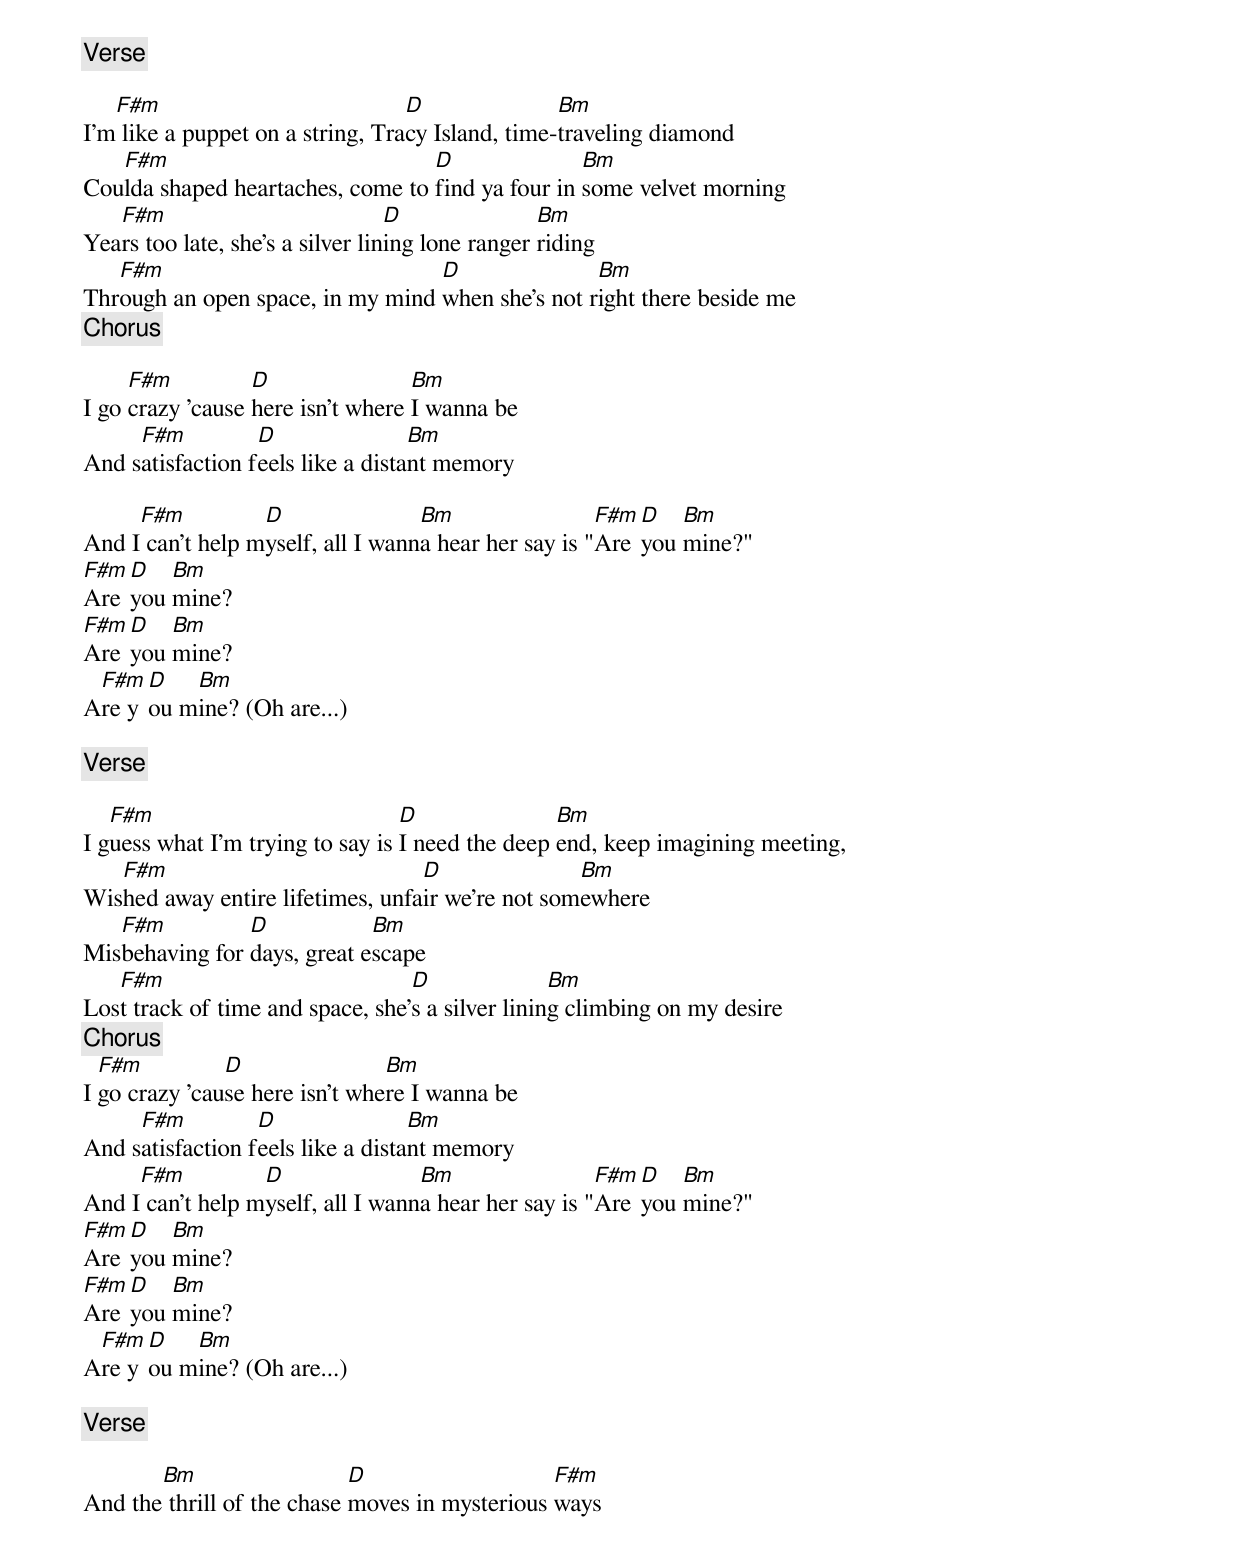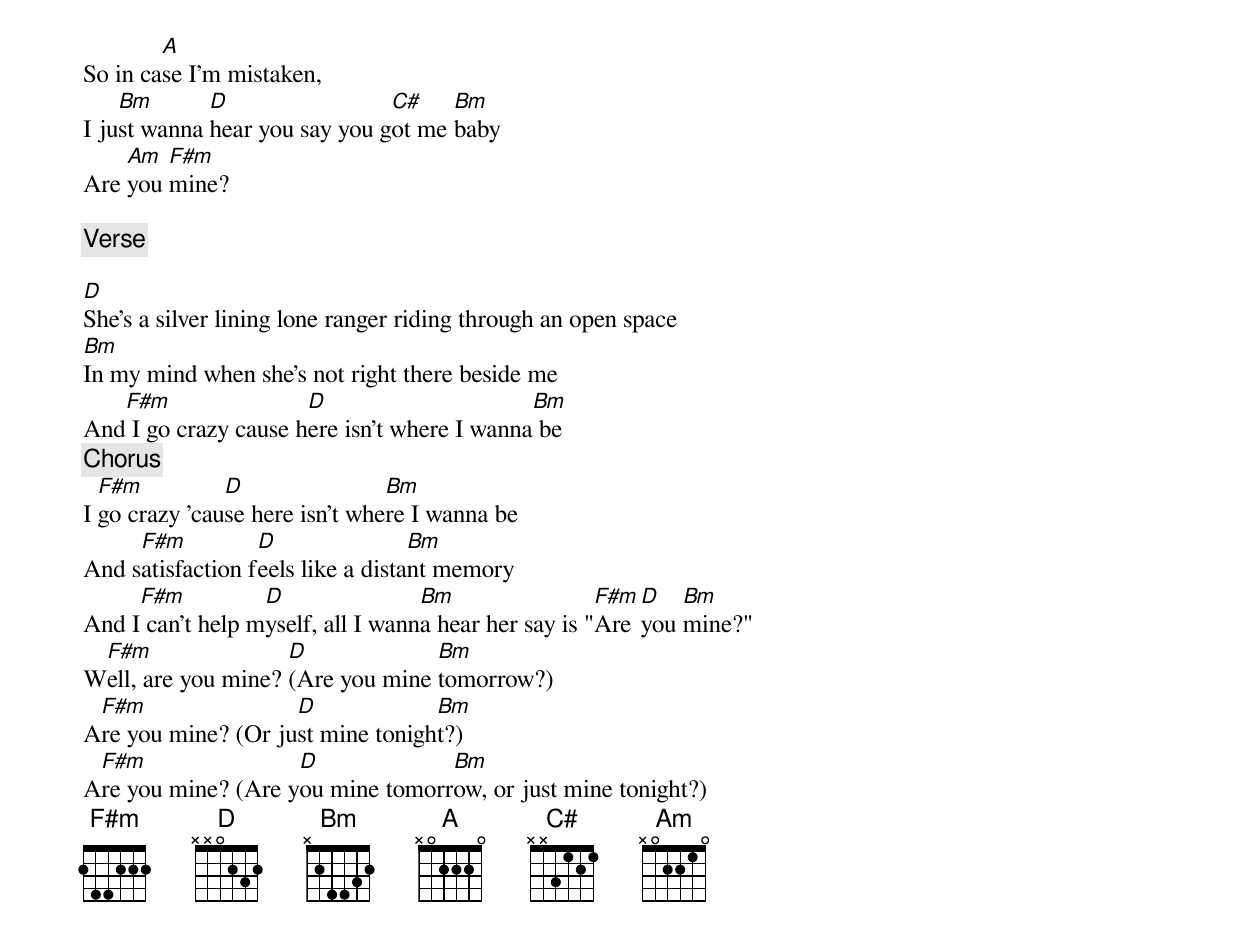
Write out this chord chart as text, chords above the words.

[Verse]

   F#m                            D               Bm
I'm like a puppet on a string, Tracy Island, time-traveling diamond
   F#m                            D               Bm
Coulda shaped heartaches, come to find ya four in some velvet morning
   F#m                            D               Bm
Years too late, she's a silver lining lone ranger riding
   F#m                            D               Bm
Through an open space, in my mind when she's not right there beside me
[Chorus]

     F#m          D                Bm
I go crazy 'cause here isn't where I wanna be
     F#m          D                Bm
And satisfaction feels like a distant memory

     F#m          D                Bm                 F#m D   Bm
And I can't help myself, all I wanna hear her say is "Are you mine?"
F#m D   Bm
Are you mine?
F#m D   Bm
Are you mine?
 F#m D   Bm
Are you mine? (Oh are...)

[Verse]

   F#m                            D               Bm
I guess what I'm trying to say is I need the deep end, keep imagining meeting,
   F#m                            D               Bm
Wished away entire lifetimes, unfair we're not somewhere
   F#m          D            Bm
Misbehaving for days, great escape
   F#m                            D               Bm
Lost track of time and space, she's a silver lining climbing on my desire
[Chorus]
  F#m          D                Bm
I go crazy 'cause here isn't where I wanna be
     F#m          D                Bm
And satisfaction feels like a distant memory
     F#m          D                Bm                 F#m D   Bm
And I can't help myself, all I wanna hear her say is "Are you mine?"
F#m D   Bm
Are you mine?
F#m D   Bm
Are you mine?
 F#m D   Bm
Are you mine? (Oh are...)

[Verse]

       Bm                   D                   F#m
And the thrill of the chase moves in mysterious ways
        A
So in case I'm mistaken,
    Bm       D                 C#    Bm
I just wanna hear you say you got me baby
    Am  F#m
Are you mine?

[Verse]

D
She's a silver lining lone ranger riding through an open space
Bm
In my mind when she's not right there beside me
   F#m                D                      Bm
And I go crazy cause here isn't where I wanna be
[Chorus]
  F#m          D                Bm
I go crazy 'cause here isn't where I wanna be
     F#m          D                Bm
And satisfaction feels like a distant memory
     F#m          D                Bm                 F#m D   Bm
And I can't help myself, all I wanna hear her say is "Are you mine?"
 F#m                D             Bm
Well, are you mine? (Are you mine tomorrow?)
 F#m                D             Bm
Are you mine? (Or just mine tonight?)
 F#m                D             Bm
Are you mine? (Are you mine tomorrow, or just mine tonight?)
